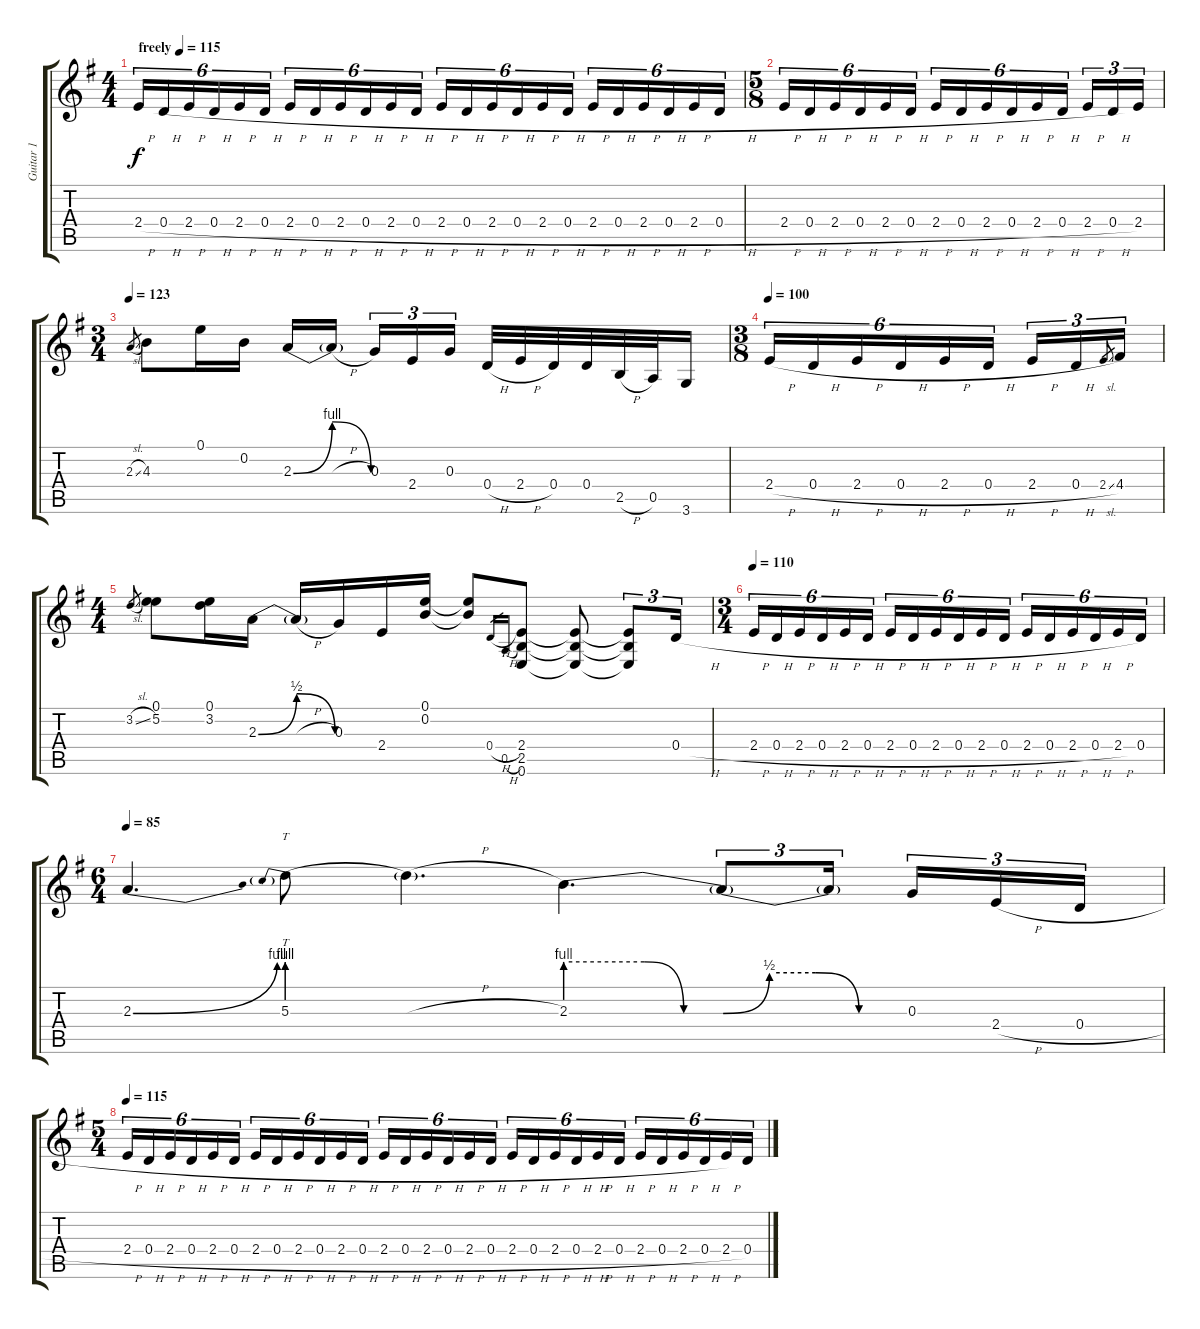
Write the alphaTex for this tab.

\track ("Guitar 1" "Guitar 1") {instrument distortionguitar}
\staff {score tabs}
\tuning (E4 B3 G3 D3 A2 E2) {hide}
\ts (4 4)
\tempo (115 "freely")
\clef g2
\ks g
2.4{h}.16{tu (6 4) dy f instrument distortionguitar} 0.4{h}.16{tu (6 4)} 2.4{h}.16{tu (6 4)} 0.4{h}.16{tu (6 4)} 2.4{h}.16{tu (6 4)} 0.4{h}.16{tu (6 4)} 2.4{h}.16{tu (6 4)} 0.4{h}.16{tu (6 4)} 2.4{h}.16{tu (6 4)} 0.4{h}.16{tu (6 4)} 2.4{h}.16{tu (6 4)} 0.4{h}.16{tu (6 4)} 2.4{h}.16{tu (6 4)} 0.4{h}.16{tu (6 4)} 2.4{h}.16{tu (6 4)} 0.4{h}.16{tu (6 4)} 2.4{h}.16{tu (6 4)} 0.4{h}.16{tu (6 4)} 2.4{h}.16{tu (6 4)} 0.4{h}.16{tu (6 4)} 2.4{h}.16{tu (6 4)} 0.4{h}.16{tu (6 4)} 2.4{h}.16{tu (6 4)} 0.4{h}.16{tu (6 4)} |
\ts (5 8)
2.4{h}.16{tu (6 4)} 0.4{h}.16{tu (6 4)} 2.4{h}.16{tu (6 4) beam merge} 0.4{h}.16{tu (6 4)} 2.4{h}.16{tu (6 4)} 0.4{h}.16{tu (6 4)} 2.4{h}.16{tu (6 4)} 0.4{h}.16{tu (6 4)} 2.4{h}.16{tu (6 4) beam merge} 0.4{h}.16{tu (6 4)} 2.4{h}.16{tu (6 4)} 0.4{h}.16{tu (6 4)} 2.4{h}.16{tu (3 2)} 0.4{h}.16{tu (3 2)} 2.4.16{tu (3 2)} |
\ts (3 4)
\tempo 123
2.3{sl}.8{gr} 4.3.8 0.1.16 0.2.16 2.3{be (bendrelease 0 0 19 4 40 4 60 0)}.16 2.3{h t}.16{beam splitsecondary} 0.3.16{tu (3 2)} 2.4.16{tu (3 2)} 0.3.16{tu (3 2)} 0.4{h}.32 2.4{h}.32 0.4.32 0.4.32 2.5{h}.32 0.5.32 3.6.16 |
\ts (3 8)
\tempo 100
2.4{h}.16{tu (6 4)} 0.4{h}.16{tu (6 4)} 2.4{h}.16{tu (6 4) beam merge} 0.4{h}.16{tu (6 4)} 2.4{h}.16{tu (6 4)} 0.4{h}.16{tu (6 4)} 2.4{h}.16{tu (3 2)} 0.4{h}.16{tu (3 2)} 2.4{sl}.8{gr} 4.4.16{tu (3 2)} |
\ts (4 4)
3.2{sl}.8{gr} (0.1 5.2).8 (0.1 3.2).16 2.3{be (bendrelease 0 0 20 2 40 2 60 0)}.16 2.3{h t}.16 0.3.16 2.4.16 (0.1 0.2).16 (0.1{t} 0.2{t}).8 0.4{h}.16{gr} 0.5{h}.16{gr} (2.4 2.5 0.6).8 (2.4{t} 2.5{t} 0.6{t}).8 (2.4{t} 2.5{t} 0.6{t}).8{tu (3 2)} 0.4{h}.16{tu (3 2)} |
\ts (3 4)
\tempo 110
2.4{h}.16{tu (6 4)} 0.4{h}.16{tu (6 4)} 2.4{h}.16{tu (6 4)} 0.4{h}.16{tu (6 4)} 2.4{h}.16{tu (6 4)} 0.4{h}.16{tu (6 4)} 2.4{h}.16{tu (6 4)} 0.4{h}.16{tu (6 4)} 2.4{h}.16{tu (6 4)} 0.4{h}.16{tu (6 4)} 2.4{h}.16{tu (6 4)} 0.4{h}.16{tu (6 4)} 2.4{h}.16{tu (6 4)} 0.4{h}.16{tu (6 4)} 2.4{h}.16{tu (6 4)} 0.4{h}.16{tu (6 4)} 2.4{h}.16{tu (6 4)} 0.4.16{tu (6 4)} |
\ts (6 4)
\tempo 85
2.3{be (bend 0 0 60 4)}.4{d} 5.3{be (prebend 0 4 60 4)}.8{tt} 5.3{h t}.4{d} 2.3{be (custom 0 4 30 4 45 0 60 0)}.4{d} 2.3{be (custom 0 0 15 2 30 2 44 0 60 0) t}.8{tu (3 2)} 2.3{t}.16{tu (3 2) beam splitsecondary} 0.3.16{tu (3 2)} 2.4{h}.16{tu (3 2)} 0.4{h}.16{tu (3 2)} |
\ts (5 4)
\tempo 115
2.4{h}.16{tu (6 4)} 0.4{h}.16{tu (6 4)} 2.4{h}.16{tu (6 4)} 0.4{h}.16{tu (6 4)} 2.4{h}.16{tu (6 4)} 0.4{h}.16{tu (6 4)} 2.4{h}.16{tu (6 4)} 0.4{h}.16{tu (6 4)} 2.4{h}.16{tu (6 4)} 0.4{h}.16{tu (6 4)} 2.4{h}.16{tu (6 4)} 0.4{h}.16{tu (6 4)} 2.4{h}.16{tu (6 4)} 0.4{h}.16{tu (6 4)} 2.4{h}.16{tu (6 4)} 0.4{h}.16{tu (6 4)} 2.4{h}.16{tu (6 4)} 0.4{h}.16{tu (6 4)} 2.4{h}.16{tu (6 4)} 0.4{h}.16{tu (6 4)} 2.4{h}.16{tu (6 4)} 0.4{h}.16{tu (6 4)} 2.4{h}.16{tu (6 4)} 0.4{h}.16{tu (6 4)} 2.4{h}.16{tu (6 4)} 0.4{h}.16{tu (6 4)} 2.4{h}.16{tu (6 4)} 0.4{h}.16{tu (6 4)} 2.4{h}.16{tu (6 4)} 0.4.16{tu (6 4)}
